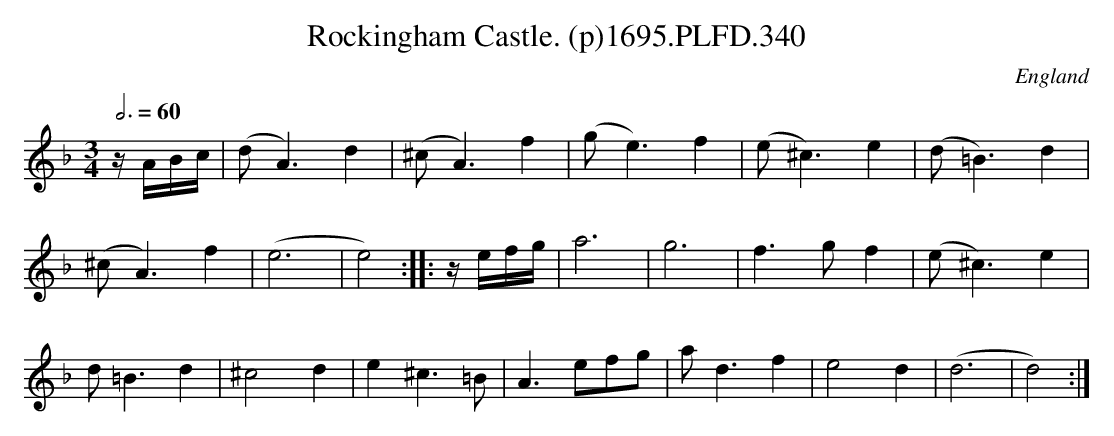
X:1
T:Rockingham Castle. (p)1695.PLFD.340
M:3/4
L:1/4
Q:3/4=60
O:England
K:Dmin
z/4A/4B/4c/4|(d<A)d|(^c<A)f|(g<e)f|(e<^c)e|(d<=B)d|
(^c<A)f|(e3|e2):||:z/4e/4f/4g/4|a3|g3|f>gf|(e<^c)e|
d<=Bd|^c2d|e^c>=B|A>ef/g/|a<df|e2d|(d3|d2):|
